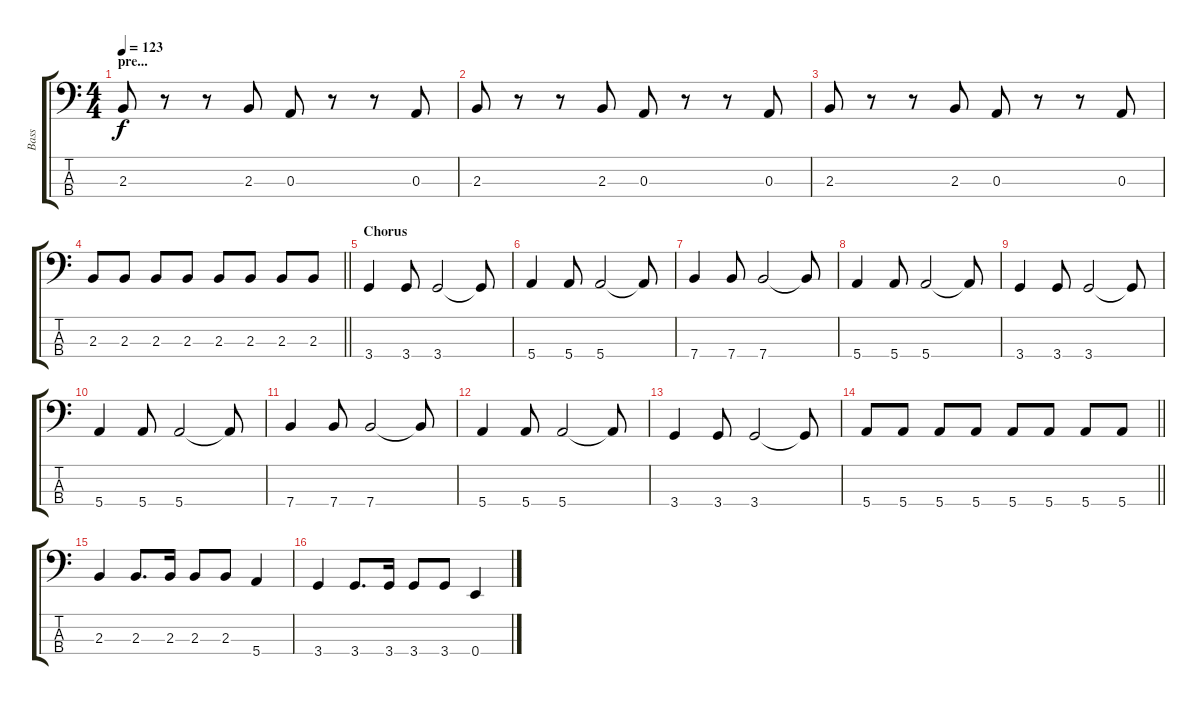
\track ("Bass" "Bass") {instrument electricbassfinger}
\staff {score tabs}
\tuning (G2 D2 A1 E1) {hide}
\ts (4 4)
\section ("" "pre...")
\tempo 123
\clef f4
\ks c
2.3.8{dy f} r.8 r.8 2.3.8 0.3.8 r.8 r.8 0.3.8 |
2.3.8 r.8 r.8 2.3.8 0.3.8 r.8 r.8 0.3.8 |
2.3.8 r.8 r.8 2.3.8 0.3.8 r.8 r.8 0.3.8 |
\barLineRight lightlight
2.3.8 2.3.8 2.3.8 2.3.8 2.3.8 2.3.8 2.3.8 2.3.8 |
\section ("" "Chorus")
3.4.4{volume 16 balance 8} 3.4.8 3.4.2 3.4{t}.8 |
5.4.4 5.4.8 5.4.2 5.4{t}.8 |
7.4.4 7.4.8 7.4.2 7.4{t}.8 |
5.4.4 5.4.8 5.4.2 5.4{t}.8 |
3.4.4{volume 16 balance 8} 3.4.8 3.4.2 3.4{t}.8 |
5.4.4 5.4.8 5.4.2 5.4{t}.8 |
7.4.4 7.4.8 7.4.2 7.4{t}.8 |
5.4.4 5.4.8 5.4.2 5.4{t}.8 |
3.4.4{volume 16 balance 8} 3.4.8 3.4.2 3.4{t}.8 |
\barLineRight lightlight
5.4.8 5.4.8 5.4.8 5.4.8 5.4.8 5.4.8 5.4.8 5.4.8 |
\section ("" "")
2.3.4 2.3.8{d} 2.3.16 2.3.8 2.3.8 5.4.4 |
3.4.4 3.4.8{d} 3.4.16 3.4.8 3.4.8 0.4.4
